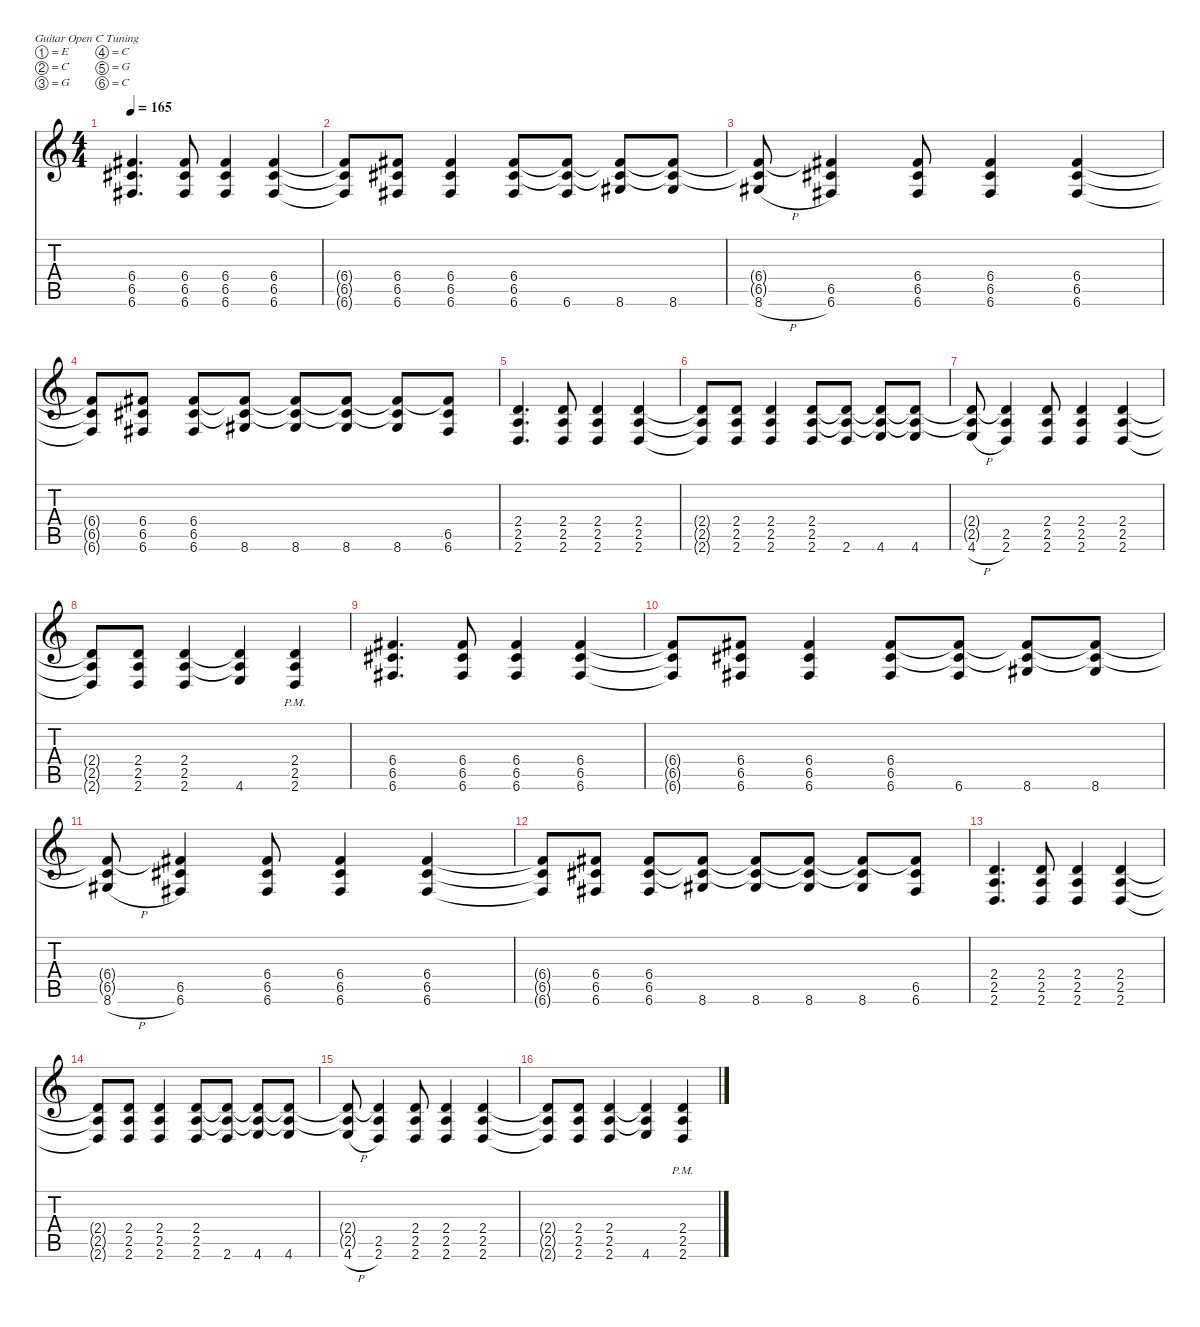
\defaultSystemsLayout 4
\hideDynamics
\bracketExtendMode nobrackets
\singleTrackTrackNamePolicy hidden
\multiTrackTrackNamePolicy hidden
\firstSystemTrackNameMode fullname
\otherSystemsTrackNameOrientation horizontal
\track ("Devin Townsend (Guitar 1)" "dist.guit.") {mute instrument distortionguitar}
\staff {score tabs}
\tuning (E4 C4 G3 C3 G2 C2)
\ts (4 4)
\tempo 165
\clef g2
\ks c
(6.4{acc #} 6.5{acc #} 6.6{acc #}).4{d dy f instrument distortionguitar beam Up} (6.4{acc #} 6.5{acc #} 6.6{acc #}).8{beam Up} (6.4{acc #} 6.5{acc #} 6.6{acc #}).4{beam Up} (6.4{acc #} 6.5{acc #} 6.6{acc #}).4{beam Up} |
(6.4{t acc #} 6.5{t acc #} 6.6{t acc #}).8{beam Up} (6.4{acc #} 6.5{acc #} 6.6{acc #}).8{beam Up} (6.4{acc #} 6.5{acc #} 6.6{acc #}).4{beam Up} (6.4{acc #} 6.5{acc #} 6.6{acc #}).8{beam Up} (6.4{t acc #} 6.5{t acc #} 6.6{acc #}).8{beam Up} (6.4{t acc #} 6.5{t acc #} 8.6{acc #}).8{beam Up} (6.4{t acc #} 6.5{t acc #} 8.6{acc #}).8{beam Up} |
(6.4{t acc #} 6.5{t acc #} 8.6{h acc #}).8{beam Up} (6.4{t acc #} 6.5{acc #} 6.6{acc #}).4{beam Up} (6.4{acc #} 6.5{acc #} 6.6{acc #}).8{beam Up} (6.4{acc #} 6.5{acc #} 6.6{acc #}).4{beam Up} (6.4{acc #} 6.5{acc #} 6.6{acc #}).4{beam Up} |
(6.4{t acc #} 6.5{t acc #} 6.6{t acc #}).8{beam Up} (6.4{acc #} 6.5{acc #} 6.6{acc #}).8{beam Up} (6.4{acc #} 6.5{acc #} 6.6{acc #}).8{beam Up} (6.4{t acc #} 6.5{t acc #} 8.6{acc #}).8{beam Up} (6.4{t acc #} 6.5{t acc #} 8.6{acc #}).8{beam Up} (6.4{t acc #} 6.5{t acc #} 8.6{acc #}).8{beam Up} (6.4{t acc #} 6.5{t acc #} 8.6{acc #}).8{beam Up} (6.4{t acc #} 6.5{acc #} 6.6{acc #}).8{beam Up} |
(2.4 2.5 2.6).4{d beam Up} (2.4 2.5 2.6).8{beam Up} (2.4 2.5 2.6).4{beam Up} (2.4 2.5 2.6).4{beam Up} |
(2.4{t} 2.5{t} 2.6{t}).8{beam Up} (2.4 2.5 2.6).8{beam Up} (2.4 2.5 2.6).4{beam Up} (2.4 2.5 2.6).8{beam Up} (2.4{t} 2.5{t} 2.6).8{beam Up} (2.4{t} 2.5{t} 4.6).8{beam Up} (2.4{t} 2.5{t} 4.6).8{beam Up} |
(2.4{t} 2.5{t} 4.6{h}).8{beam Up} (2.4{t} 2.5 2.6).4{beam Up} (2.4 2.5 2.6).8{beam Up} (2.4 2.5 2.6).4{beam Up} (2.4 2.5 2.6).4{beam Up} |
(2.4{t} 2.5{t} 2.6{t}).8{beam Up} (2.4 2.5 2.6).8{beam Up} (2.4 2.5 2.6).4{beam Up} (2.4{t} 2.5{t} 4.6).4{beam Up} (2.4{pm} 2.5{pm} 2.6{pm}).4{beam Up} |
(6.4{acc #} 6.5{acc #} 6.6{acc #}).4{d beam Up} (6.4{acc #} 6.5{acc #} 6.6{acc #}).8{beam Up} (6.4{acc #} 6.5{acc #} 6.6{acc #}).4{beam Up} (6.4{acc #} 6.5{acc #} 6.6{acc #}).4{beam Up} |
(6.4{t acc #} 6.5{t acc #} 6.6{t acc #}).8{beam Up} (6.4{acc #} 6.5{acc #} 6.6{acc #}).8{beam Up} (6.4{acc #} 6.5{acc #} 6.6{acc #}).4{beam Up} (6.4{acc #} 6.5{acc #} 6.6{acc #}).8{beam Up} (6.4{t acc #} 6.5{t acc #} 6.6{acc #}).8{beam Up} (6.4{t acc #} 6.5{t acc #} 8.6{acc #}).8{beam Up} (6.4{t acc #} 6.5{t acc #} 8.6{acc #}).8{beam Up} |
(6.4{t acc #} 6.5{t acc #} 8.6{h acc #}).8{beam Up} (6.4{t acc #} 6.5{acc #} 6.6{acc #}).4{beam Up} (6.4{acc #} 6.5{acc #} 6.6{acc #}).8{beam Up} (6.4{acc #} 6.5{acc #} 6.6{acc #}).4{beam Up} (6.4{acc #} 6.5{acc #} 6.6{acc #}).4{beam Up} |
(6.4{t acc #} 6.5{t acc #} 6.6{t acc #}).8{beam Up} (6.4{acc #} 6.5{acc #} 6.6{acc #}).8{beam Up} (6.4{acc #} 6.5{acc #} 6.6{acc #}).8{beam Up} (6.4{t acc #} 6.5{t acc #} 8.6{acc #}).8{beam Up} (6.4{t acc #} 6.5{t acc #} 8.6{acc #}).8{beam Up} (6.4{t acc #} 6.5{t acc #} 8.6{acc #}).8{beam Up} (6.4{t acc #} 6.5{t acc #} 8.6{acc #}).8{beam Up} (6.4{t acc #} 6.5{acc #} 6.6{acc #}).8{beam Up} |
(2.4 2.5 2.6).4{d beam Up} (2.4 2.5 2.6).8{beam Up} (2.4 2.5 2.6).4{beam Up} (2.4 2.5 2.6).4{beam Up} |
(2.4{t} 2.5{t} 2.6{t}).8{beam Up} (2.4 2.5 2.6).8{beam Up} (2.4 2.5 2.6).4{beam Up} (2.4 2.5 2.6).8{beam Up} (2.4{t} 2.5{t} 2.6).8{beam Up} (2.4{t} 2.5{t} 4.6).8{beam Up} (2.4{t} 2.5{t} 4.6).8{beam Up} |
(2.4{t} 2.5{t} 4.6{h}).8{beam Up} (2.4{t} 2.5 2.6).4{beam Up} (2.4 2.5 2.6).8{beam Up} (2.4 2.5 2.6).4{beam Up} (2.4 2.5 2.6).4{beam Up} |
(2.4{t} 2.5{t} 2.6{t}).8{beam Up} (2.4 2.5 2.6).8{beam Up} (2.4 2.5 2.6).4{beam Up} (2.4{t} 2.5{t} 4.6).4{beam Up} (2.4{pm} 2.5{pm} 2.6{pm}).4{beam Up}
